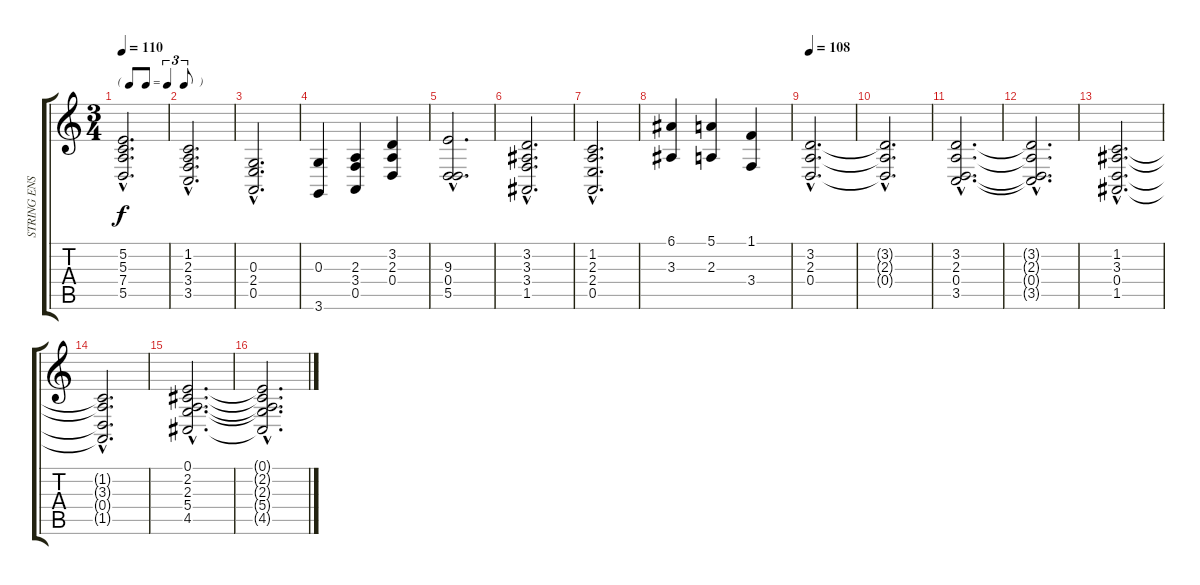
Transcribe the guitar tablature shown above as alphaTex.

\track ("STRING ENSEMBLE" "STRING ENS") {instrument stringensemble1}
\staff {score tabs}
\tuning (E4 B3 G3 D3 A2 E2) {hide}
\ts (3 4)
\tf triplet8th
\tempo 110
\clef g2
\ks c
(5.2{hac} 5.3{hac} 7.4{hac} 5.5{hac}).2{d dy f volume 6 instrument stringensemble2} |
(1.2{hac} 2.3{hac} 3.4{hac} 3.5{hac}).2{d} |
(0.3{hac} 2.4{hac} 0.5{hac}).2{d} |
(0.3 3.6).4 (2.3 3.4 0.5).4 (3.2 2.3 0.4).4 |
(9.3{hac} 0.4{hac} 5.5{hac}).2{d} |
(3.2{hac} 3.3{hac} 3.4{hac} 1.5{hac}).2{d} |
(1.2{hac} 2.3{hac} 2.4{hac} 0.5{hac}).2{d} |
(6.1 3.3).4 (5.1 2.3).4 (1.1 3.4).4 |
\tempo 108
(3.2{hac} 2.3{hac} 0.4{hac}).2{d} |
(3.2{hac t} 2.3{hac t} 0.4{hac t}).2{d} |
(3.2{hac} 2.3{hac} 0.4{hac} 3.5{hac}).2{d} |
(3.2{hac t} 2.3{hac t} 0.4{hac t} 3.5{hac t}).2{d} |
(1.2{hac} 3.3{hac} 0.4{hac} 1.5{hac}).2{d} |
(1.2{hac t} 3.3{hac t} 0.4{hac t} 1.5{hac t}).2{d} |
(0.1{hac} 2.2{hac} 2.3{hac} 5.4{hac} 4.5{hac}).2{d} |
(0.1{hac t} 2.2{hac t} 2.3{hac t} 5.4{hac t} 4.5{hac t}).2{d}
